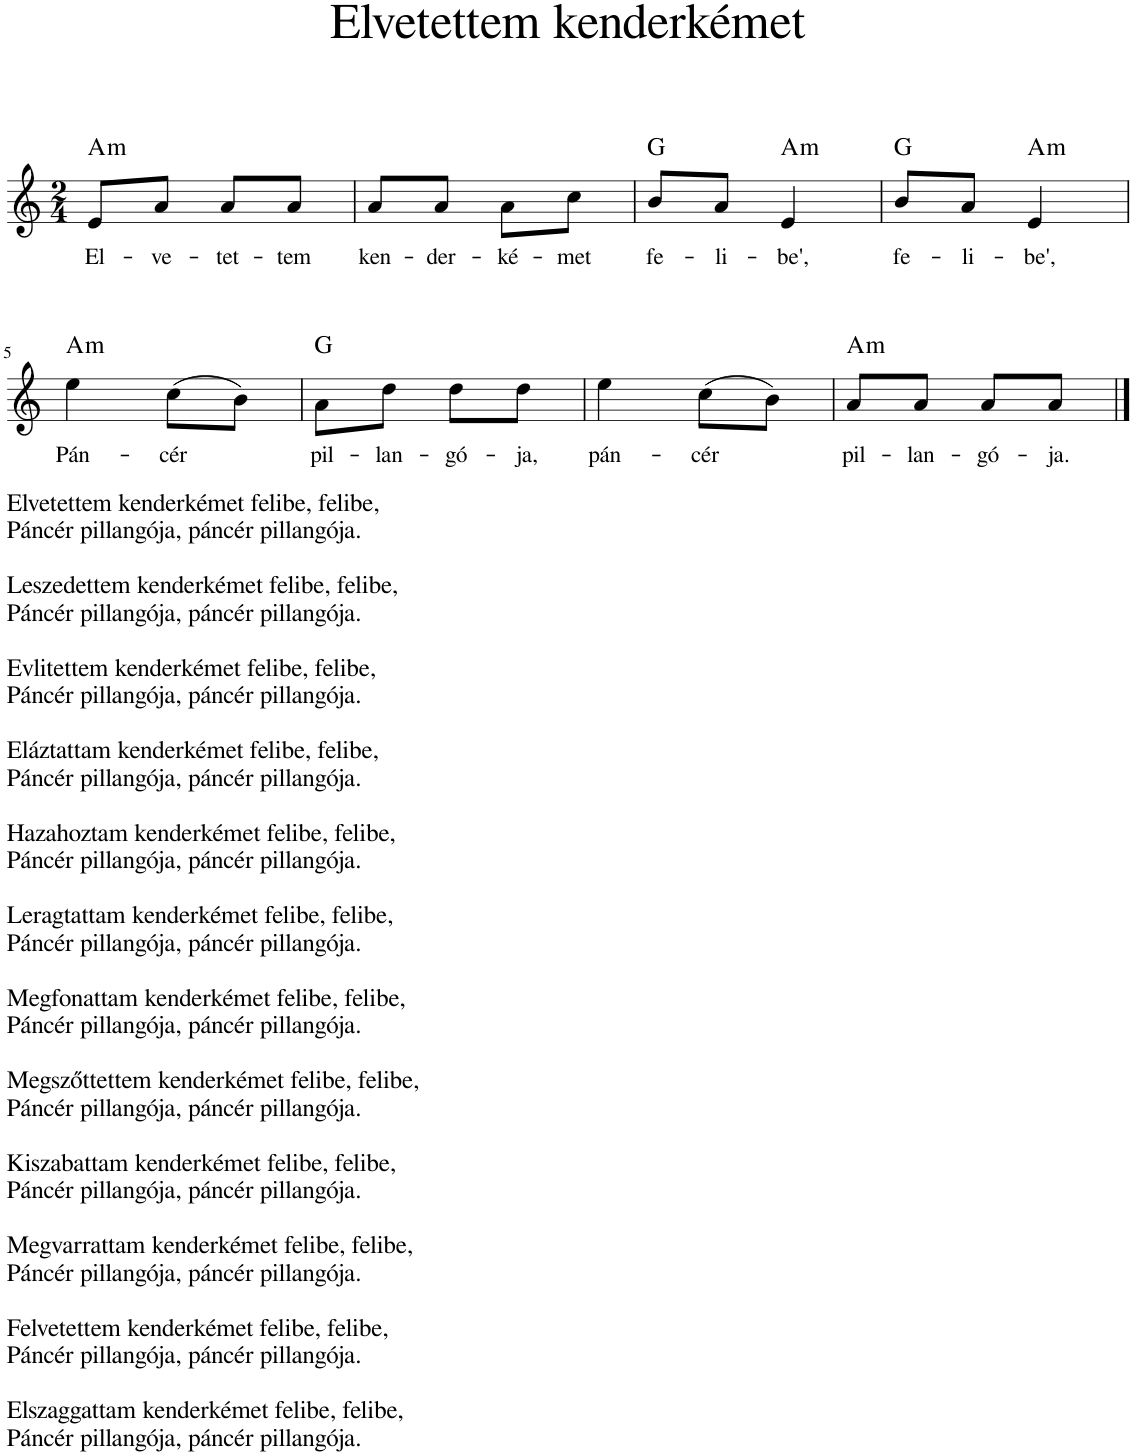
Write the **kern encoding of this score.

**kern	**text	**harte
*part1	*part1	*part1
*staff1	*staff1	*
*I"Piano	*	*
*I'Pno.	*	*
*clefG2	*	*
*k[]	*	*
*M2/4	*	*
=1	=1	=1
!	!LO:LY:b	!LO:H:kt=m
8e/L	El-	A:min
!	!LO:LY:b	!
8a/J	-ve-	.
!	!LO:LY:b	!
8a/L	-tet-	.
!	!LO:LY:b	!
8a/J	-tem	.
=2	=2	=2
!	!LO:LY:b	!
8a/L	ken-	.
!	!LO:LY:b	!
8a/J	-der-	.
!	!LO:LY:b	!
8a\L	-ké-	.
!	!LO:LY:b	!
8cc\J	-met	.
=3	=3	=3
!	!LO:LY:b	!
8b/L	fe-	G:maj
!	!LO:LY:b	!
8a/J	-li-	.
!	!LO:LY:b	!LO:H:kt=m
4e/	-be',	A:min
=4	=4	=4
!	!LO:LY:b	!
8b/L	fe-	G:maj
!	!LO:LY:b	!
8a/J	-li-	.
!	!LO:LY:b	!LO:H:kt=m
4e/	-be',	A:min
!!LO:LB:g=z
=5	=5	=5
!LO:TX:b:t=Elvetettem kenderkémet felibe, felibe,	!	!
!LO:TX:b:t=Páncér pillangója, páncér pillangója.	!	!
!LO:TX:b:t=Leszedettem kenderkémet felibe, felibe,	!	!
!LO:TX:b:t=Páncér pillangója, páncér pillangója.	!	!
!LO:TX:b:t=Evlitettem kenderkémet felibe, felibe,	!	!
!LO:TX:b:t=Páncér pillangója, páncér pillangója.	!	!
!LO:TX:b:t=Eláztattam kenderkémet felibe, felibe,	!	!
!LO:TX:b:t=Páncér pillangója, páncér pillangója.	!	!
!LO:TX:b:t=Hazahoztam kenderkémet felibe, felibe,	!	!
!LO:TX:b:t=Páncér pillangója, páncér pillangója.	!	!
!LO:TX:b:t=Leragtattam kenderkémet felibe, felibe,	!	!
!LO:TX:b:t=Páncér pillangója, páncér pillangója.	!	!
!LO:TX:b:t=Megfonattam kenderkémet felibe, felibe,	!	!
!LO:TX:b:t=Páncér pillangója, páncér pillangója.	!	!
!LO:TX:b:t=Megszőttettem kenderkémet felibe, felibe,	!	!
!LO:TX:b:t=Páncér pillangója, páncér pillangója.	!	!
!LO:TX:b:t=Kiszabattam kenderkémet felibe, felibe,	!	!
!LO:TX:b:t=Páncér pillangója, páncér pillangója.	!	!
!LO:TX:b:t=Megvarrattam kenderkémet felibe, felibe,	!	!
!LO:TX:b:t=Páncér pillangója, páncér pillangója.	!	!
!LO:TX:b:t=Felvetettem kenderkémet felibe, felibe,	!	!
!LO:TX:b:t=Páncér pillangója, páncér pillangója.	!	!
!LO:TX:b:t=Elszaggattam kenderkémet felibe, felibe,	!	!
!LO:TX:b:t=Páncér pillangója, páncér pillangója.	!	!
!	!LO:LY:b	!LO:H:kt=m
4ee\	Pán-	A:min
!	!LO:LY:b	!
(8cc\L	-cér	.
8b\J)	.	.
=6	=6	=6
!	!LO:LY:b	!
8a\L	pil-	G:maj
!	!LO:LY:b	!
8dd\J	-lan-	.
!	!LO:LY:b	!
8dd\L	-gó-	.
!	!LO:LY:b	!
8dd\J	-ja,	.
=7	=7	=7
!	!LO:LY:b	!
4ee\	pán-	.
!	!LO:LY:b	!
(8cc\L	-cér	.
8b\J)	.	.
=8	=8	=8
!	!LO:LY:b	!LO:H:kt=m
8a/L	pil-	A:min
!	!LO:LY:b	!
8a/J	-lan-	.
!	!LO:LY:b	!
8a/L	-gó-	.
!	!LO:LY:b	!
8a/J	-ja.	.
==	==	==
*-	*-	*-
